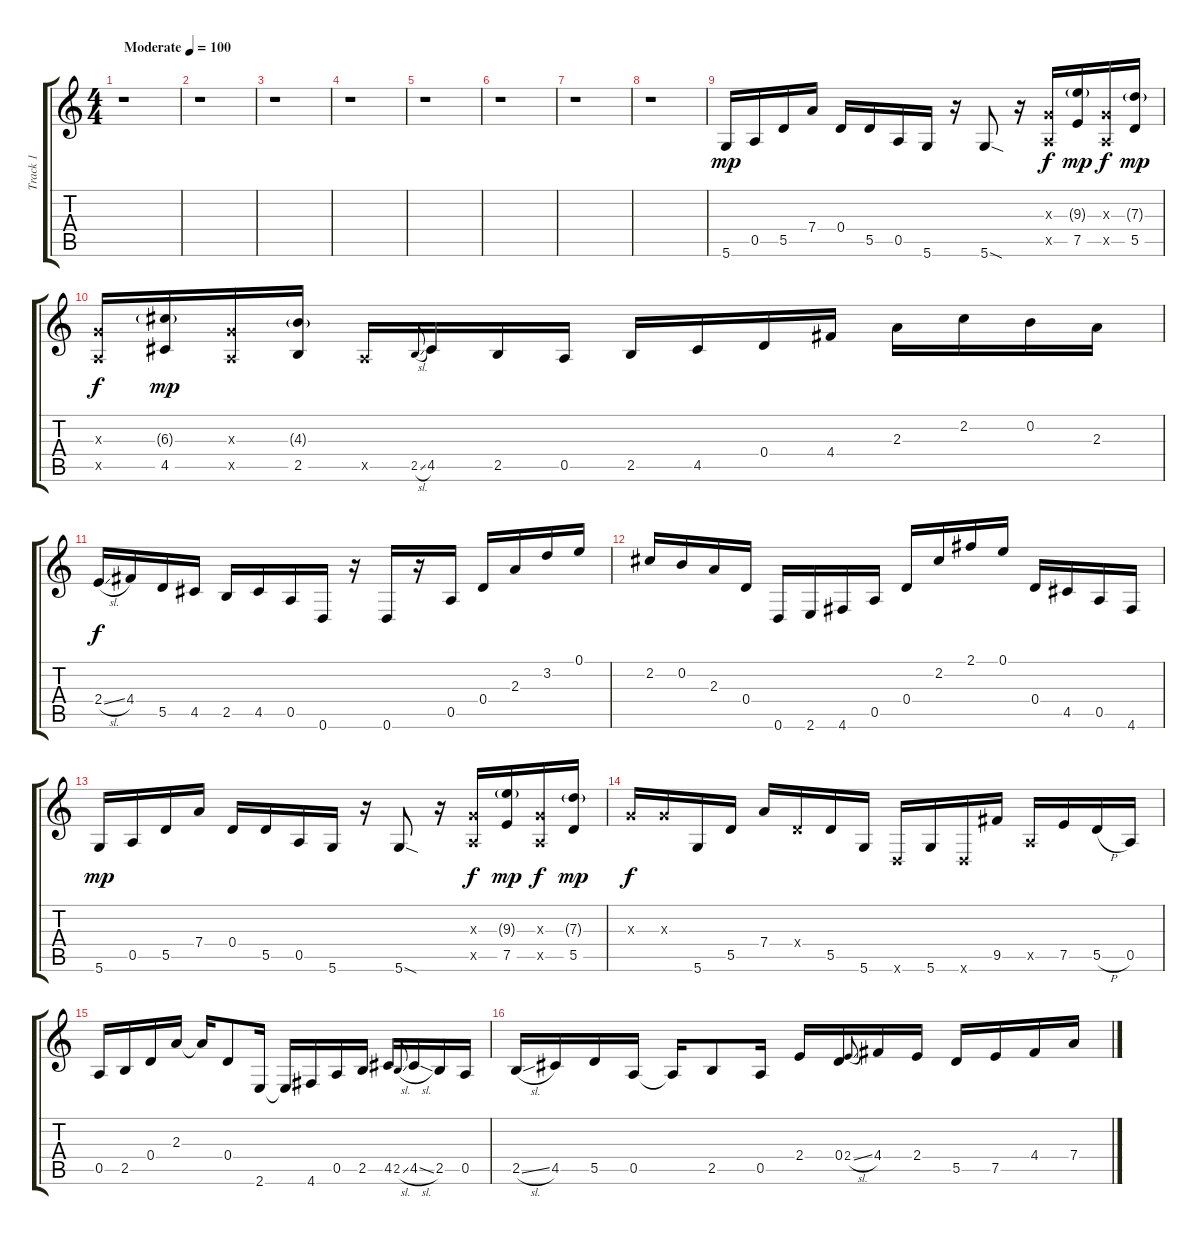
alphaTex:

\track ("Track 1" "Track 1") {instrument distortionguitar}
\staff {score tabs}
\tuning (E4 B3 G3 D3 A2 D2) {hide}
\ts (4 4)
\tempo (100 "Moderate")
\clef g2
\ks c
r.1{dy mp instrument distortionguitar} |
r.1 |
r.1 |
r.1 |
r.1 |
r.1 |
r.1 |
r.1 |
5.6.16{instrument distortionguitar} 0.5.16 5.5.16 7.4.16 0.4.16 5.5.16 0.5.16 5.6.16 r.16 5.6{sod}.8 r.16 (0.3{x} 0.5{x}).16{dy f} (9.3{g} 7.5).16{dy mp} (0.3{x} 0.5{x}).16{dy f} (7.3{g} 5.5).16{dy mp} |
(0.3{x} 0.5{x}).16{dy f} (6.3{g} 4.5).16{dy mp} (0.3{x} 0.5{x}).16 (4.3{g} 2.5).16 0.5{x}.16 2.5{sl}.8{gr onbeat} 4.5.16 2.5.16 0.5.16 2.5.16 4.5.16 0.4.16 4.4.16 2.3.16 2.2.16 0.2.16 2.3.16 |
2.4{sl}.16{dy f} 4.4.16 5.5.16 4.5.16 2.5.16 4.5.16 0.5.16 0.6.16 r.16 0.6.16 r.16 0.5.16 0.4.16 2.3.16 3.2.16 0.1.16 |
2.2.16 0.2.16 2.3.16 0.4.16 0.6.16 2.6.16 4.6.16 0.5.16 0.4.16 2.2.16 2.1.16 0.1.16 0.4.16 4.5.16 0.5.16 4.6.16 |
5.6.16{dy mp} 0.5.16 5.5.16 7.4.16 0.4.16 5.5.16 0.5.16 5.6.16 r.16 5.6{sod}.8 r.16 (0.3{x} 0.5{x}).16{dy f} (9.3{g} 7.5).16{dy mp} (0.3{x} 0.5{x}).16{dy f} (7.3{g} 5.5).16{dy mp} |
0.3{x}.16{dy f} 0.3{x}.16 5.6.16 5.5.16 7.4.16 0.4{x}.16 5.5.16 5.6.16 0.6{x}.16 5.6.16 0.6{x}.16 9.5.16 0.5{x}.16 7.5.16 5.5{h}.16 0.5.16 |
0.5.16 2.5.16 0.4.16 2.3.16 2.3{t}.16 0.4.8 2.6.16 2.6{t}.16 4.6.16 0.5.16 2.5.16 4.5.16 2.5{sl}.8{gr onbeat} 4.5{sl}.16 2.5.16 0.5.16 |
2.5{sl}.16 4.5.16 5.5.16 0.5.16 0.5{t}.16 2.5.8 0.5.16 2.4.16 0.4.16 2.4{sl}.8{gr onbeat} 4.4.16 2.4.16 5.5.16 7.5.16 4.4.16 7.4.16
